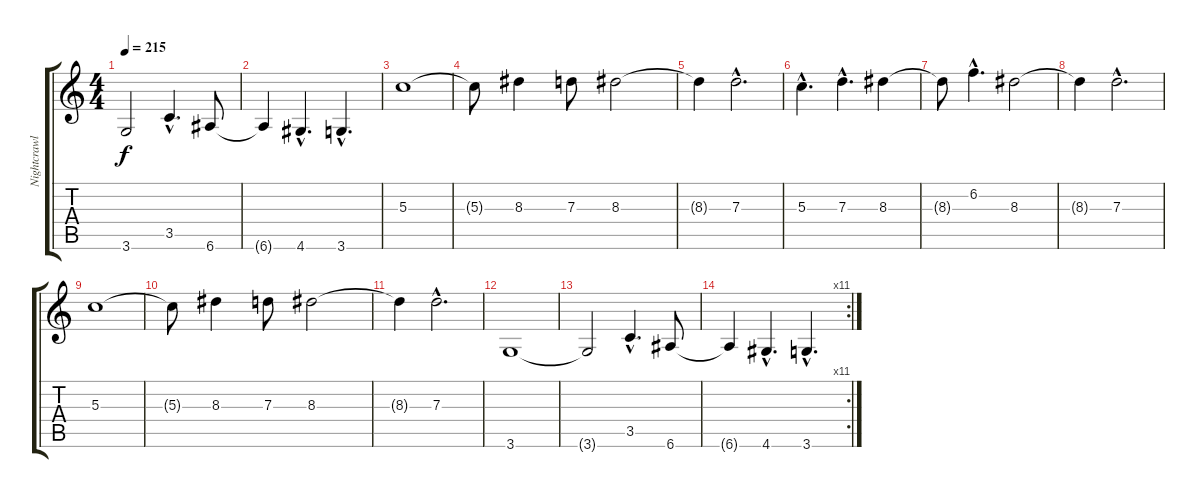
\track ("Nightcrawler" "Nightcrawl") {instrument overdrivenguitar}
\staff {score tabs}
\tuning (E4 B3 G3 D3 A2 E2) {hide}
\ts (4 4)
\tempo 215
\clef g2
\ks c
3.6{t}.2{dy f} 3.5{hac}.4{d} 6.6.8 |
6.6{t}.4 4.6{hac}.4{d} 3.6{hac}.4{d} |
5.3.1 |
5.3{t}.8 8.3.4 7.3.8 8.3.2 |
8.3{t}.4 7.3{hac}.2{d} |
5.3{hac}.4{d} 7.3{hac}.4{d} 8.3.4 |
8.3{t}.8 6.2{hac}.4{d} 8.3.2 |
8.3{t}.4 7.3{hac}.2{d} |
5.3.1 |
5.3{t}.8 8.3.4 7.3.8 8.3.2 |
8.3{t}.4 7.3{hac}.2{d} |
3.6.1 |
3.6{t}.2 3.5{hac}.4{d} 6.6.8 |
\rc 11
6.6{t}.4 4.6{hac}.4{d} 3.6{hac}.4{d}
